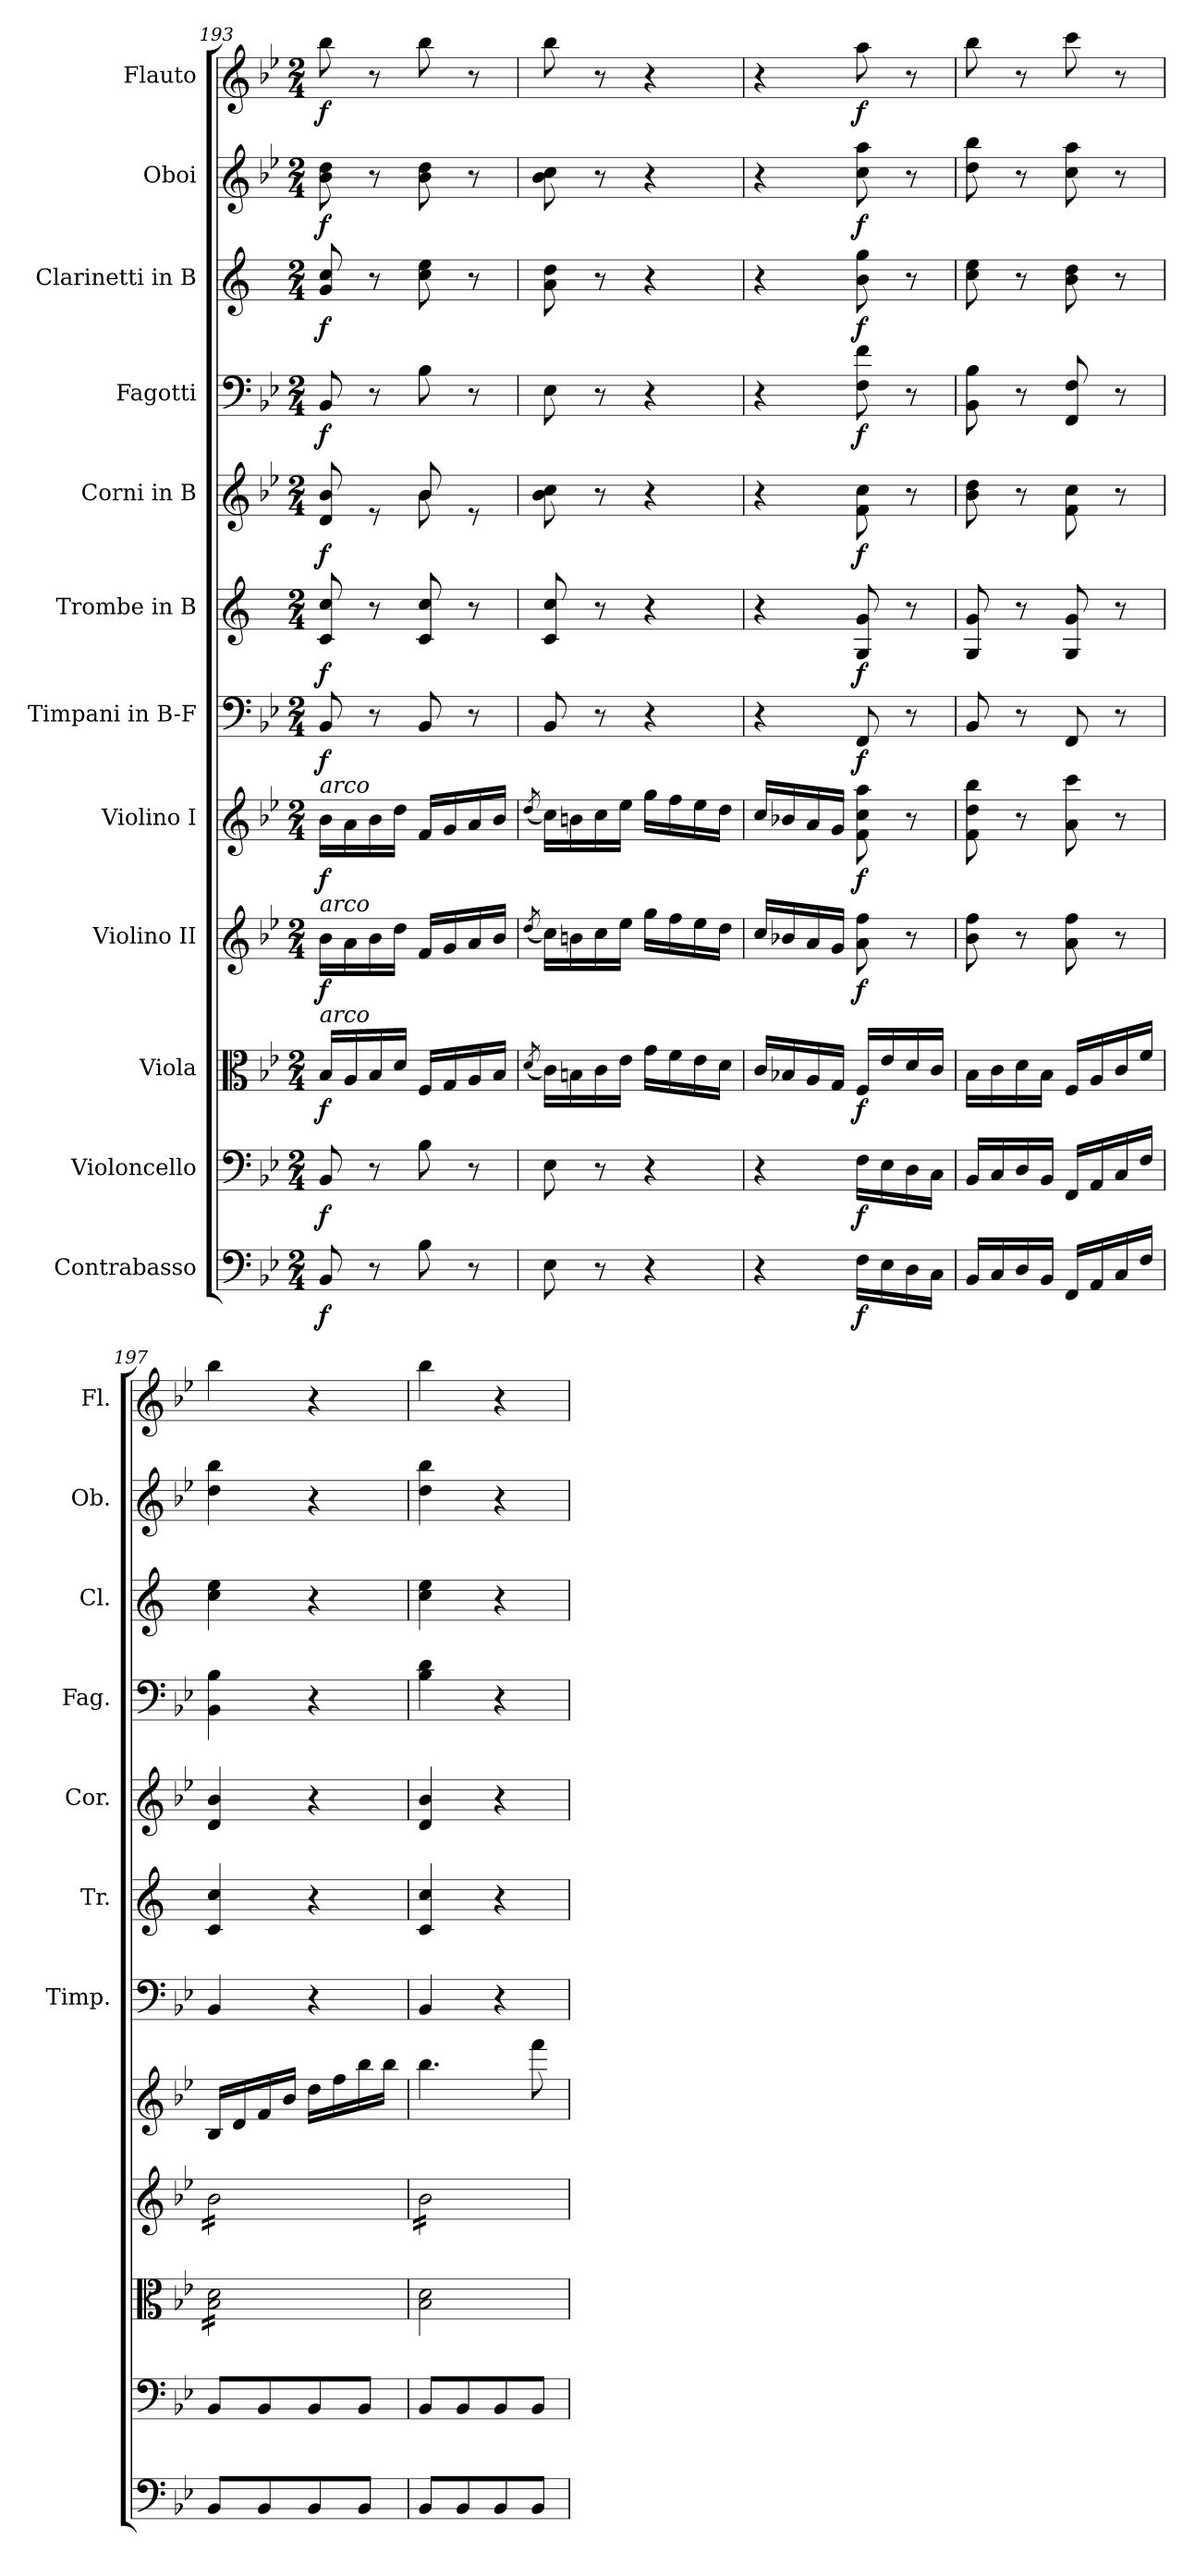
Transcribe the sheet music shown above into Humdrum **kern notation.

**kern	**dynam	**kern	**dynam	**kern	**dynam	**kern	**dynam	**kern	**dynam	**kern	**dynam	**kern	**dynam	**kern	**dynam	**kern	**dynam	**kern	**dynam	**kern	**dynam	**kern	**dynam
*part12	*part12	*part11	*part11	*part10	*part10	*part9	*part9	*part8	*part8	*part7	*part7	*part6	*part6	*part5	*part5	*part4	*part4	*part3	*part3	*part2	*part2	*part1	*part1
*staff12	*staff12	*staff11	*staff11	*staff10	*staff10	*staff9	*staff9	*staff8	*staff8	*staff7	*staff7	*staff6	*staff6	*staff5	*staff5	*staff4	*staff4	*staff3	*staff3	*staff2	*staff2	*staff1	*staff1
*I"Contrabasso	*	*I"Violoncello	*	*I"Viola	*	*I"Violino II	*	*I"Violino I	*	*I"Timpani in B-F	*	*I"Trombe in B	*	*I"Corni in B	*	*I"Fagotti	*	*I"Clarinetti in B	*	*I"Oboi	*	*I"Flauto	*
*	*	*	*	*	*	*	*	*	*	*I'Timp.	*	*I'Tr.	*	*I'Cor.	*	*I'Fag.	*	*I'Cl.	*	*I'Ob.	*	*I'Fl.	*
*clefF4	*	*clefF4	*	*clefC3	*	*clefG2	*	*clefG2	*	*clefF4	*	*clefG2	*	*clefG2	*	*clefF4	*	*clefG2	*	*clefG2	*	*clefG2	*
*ITrd7c12	*	*	*	*	*	*	*	*	*	*	*	*ITrd1c2	*	*ITrd8c14	*	*	*	*ITrd1c2	*	*	*	*	*
*k[b-e-]	*	*k[b-e-]	*	*k[b-e-]	*	*k[b-e-]	*	*k[b-e-]	*	*k[b-e-]	*	*k[b-e-]	*	*k[b-e-]	*	*k[b-e-]	*	*k[b-e-]	*	*k[b-e-]	*	*k[b-e-]	*
*M2/4	*	*M2/4	*	*M2/4	*	*M2/4	*	*M2/4	*	*M2/4	*	*M2/4	*	*M2/4	*	*M2/4	*	*M2/4	*	*M2/4	*	*M2/4	*
=193	=193	=193	=193	=193	=193	=193	=193	=193	=193	=193	=193	=193	=193	=193	=193	=193	=193	=193	=193	=193	=193	=193	=193
*	*	*	*	*	*	*	*	*	*	*	*	*	*	*^	*	*	*	*	*	*	*	*	*
!	!	!	!	!	!	!	!	!LO:TX:a:i:t=arco	!	!	!	!	!	!	!	!	!	!	!	!	!	!	!	!
!	!	!	!	!	!	!LO:TX:a:i:t=arco	!	!	!	!	!	!	!	!	!	!	!	!	!	!	!	!	!	!
!	!	!	!	!LO:TX:a:i:t=arco	!	!	!	!	!	!	!	!	!	!	!	!	!	!	!	!	!	!	!	!
!	!LO:DY:b	!	!LO:DY:b	!	!LO:DY:b	!	!LO:DY:b	!	!LO:DY:b	!	!LO:DY:b	!	!LO:DY:b	!	!	!LO:DY:b	!	!LO:DY:b	!	!LO:DY:b	!	!LO:DY:b	!	!LO:DY:b
8BBB-/	f	8BB-/	f	16B-/LL	f	16b-\LL	f	16b-\LL	f	8BB-/	f	8B-/ 8b-/	f	8D/ 8B-/	4ryy	f	8BB-/	f	8f/ 8b-/	f	8b-\ 8dd\	f	8bb-\	f
.	.	.	.	16A/	.	16a\	.	16a\	.	.	.	.	.	.	.	.	.	.	.	.	.	.	.	.
8r	.	8r	.	16B-/	.	16b-\	.	16b-\	.	8r	.	8r	.	8re	.	.	8r	.	8r	.	8r	.	8r	.
.	.	.	.	16d/JJ	.	16dd\JJ	.	16dd\JJ	.	.	.	.	.	.	.	.	.	.	.	.	.	.	.	.
8BB-\	.	8B-\	.	16F/LL	.	16f/LL	.	16f/LL	.	8BB-/	.	8B-/ 8b-/	.	8B-/	8B-\	.	8B-\	.	8b-\ 8dd\	.	8b-\ 8dd\	.	8bb-\	.
.	.	.	.	16G/	.	16g/	.	16g/	.	.	.	.	.	.	.	.	.	.	.	.	.	.	.	.
8r	.	8r	.	16A/	.	16a/	.	16a/	.	8r	.	8r	.	8re	8ryy	.	8r	.	8r	.	8r	.	8r	.
.	.	.	.	16B-/JJ	.	16b-/JJ	.	16b-/JJ	.	.	.	.	.	.	.	.	.	.	.	.	.	.	.	.
*	*	*	*	*	*	*	*	*	*	*	*	*	*	*v	*v	*	*	*	*	*	*	*	*	*
=194	=194	=194	=194	=194	=194	=194	=194	=194	=194	=194	=194	=194	=194	=194	=194	=194	=194	=194	=194	=194	=194	=194	=194
.	.	.	.	(8qd/	.	(8qdd/	.	(8qdd/	.	.	.	.	.	.	.	.	.	.	.	.	.	.	.
8EE-\	.	8E-\	.	16c\LL)	.	16cc\LL)	.	16cc\LL)	.	8BB-/	.	8B-/ 8b-/	.	8B-\ 8c\	.	8E-\	.	8g\ 8cc\	.	8b-\ 8cc\	.	8bb-\	.
.	.	.	.	16Bn\	.	16bn\	.	16bn\	.	.	.	.	.	.	.	.	.	.	.	.	.	.	.
8r	.	8r	.	16c\	.	16cc\	.	16cc\	.	8r	.	8r	.	8r	.	8r	.	8r	.	8r	.	8r	.
.	.	.	.	16e-\JJ	.	16ee-\JJ	.	16ee-\JJ	.	.	.	.	.	.	.	.	.	.	.	.	.	.	.
4r	.	4r	.	16g\LL	.	16gg\LL	.	16gg\LL	.	4r	.	4r	.	4r	.	4r	.	4r	.	4r	.	4r	.
.	.	.	.	16f\	.	16ff\	.	16ff\	.	.	.	.	.	.	.	.	.	.	.	.	.	.	.
.	.	.	.	16e-\	.	16ee-\	.	16ee-\	.	.	.	.	.	.	.	.	.	.	.	.	.	.	.
.	.	.	.	16d\JJ	.	16dd\JJ	.	16dd\JJ	.	.	.	.	.	.	.	.	.	.	.	.	.	.	.
=195	=195	=195	=195	=195	=195	=195	=195	=195	=195	=195	=195	=195	=195	=195	=195	=195	=195	=195	=195	=195	=195	=195	=195
4r	.	4r	.	16c/LL	.	16cc/LL	.	16cc/LL	.	4r	.	4r	.	4r	.	4r	.	4r	.	4r	.	4r	.
.	.	.	.	16B-X/	.	16b-X/	.	16b-X/	.	.	.	.	.	.	.	.	.	.	.	.	.	.	.
.	.	.	.	16A/	.	16a/	.	16a/	.	.	.	.	.	.	.	.	.	.	.	.	.	.	.
.	.	.	.	16G/JJ	.	16g/JJ	.	16g/JJ	.	.	.	.	.	.	.	.	.	.	.	.	.	.	.
!	!LO:DY:b	!	!LO:DY:b	!	!LO:DY:b	!	!LO:DY:b	!	!LO:DY:b	!	!LO:DY:b	!	!LO:DY:b	!	!LO:DY:b	!	!LO:DY:b	!	!LO:DY:b	!	!LO:DY:b	!	!LO:DY:b
16FF\LL	f	16F\LL	f	16F/LL	f	8a\ 8ff\	f	8f\ 8cc\ 8aa\	f	8FF/	f	8F/ 8f/	f	8F\ 8c\	f	8F\ 8f\	f	8a\ 8ff\	f	8cc\ 8aa\	f	8aa\	f
16EE-\	.	16E-\	.	16e-/	.	.	.	.	.	.	.	.	.	.	.	.	.	.	.	.	.	.	.
16DD\	.	16D\	.	16d/	.	8r	.	8r	.	8r	.	8r	.	8r	.	8r	.	8r	.	8r	.	8r	.
16CC\JJ	.	16C\JJ	.	16c/JJ	.	.	.	.	.	.	.	.	.	.	.	.	.	.	.	.	.	.	.
=196	=196	=196	=196	=196	=196	=196	=196	=196	=196	=196	=196	=196	=196	=196	=196	=196	=196	=196	=196	=196	=196	=196	=196
16BBB-/LL	.	16BB-/LL	.	16B-\LL	.	8b-\ 8ff\	.	8f\ 8dd\ 8bb-\	.	8BB-/	.	8F/ 8f/	.	8B-\ 8d\	.	8BB-\ 8B-\	.	8b-\ 8dd\	.	8dd\ 8bb-\	.	8bb-\	.
16CC/	.	16C/	.	16c\	.	.	.	.	.	.	.	.	.	.	.	.	.	.	.	.	.	.	.
16DD/	.	16D/	.	16d\	.	8r	.	8r	.	8r	.	8r	.	8r	.	8r	.	8r	.	8r	.	8r	.
16BBB-/JJ	.	16BB-/JJ	.	16B-\JJ	.	.	.	.	.	.	.	.	.	.	.	.	.	.	.	.	.	.	.
16FFF/LL	.	16FF/LL	.	16F/LL	.	8a\ 8ff\	.	8a\ 8ccc\	.	8FF/	.	8F/ 8f/	.	8F\ 8c\	.	8FF/ 8F/	.	8a\ 8cc\	.	8cc\ 8aa\	.	8ccc\	.
16AAA/	.	16AA/	.	16A/	.	.	.	.	.	.	.	.	.	.	.	.	.	.	.	.	.	.	.
16CC/	.	16C/	.	16c/	.	8r	.	8r	.	8r	.	8r	.	8r	.	8r	.	8r	.	8r	.	8r	.
16FF/JJ	.	16F/JJ	.	16f/JJ	.	.	.	.	.	.	.	.	.	.	.	.	.	.	.	.	.	.	.
=197	=197	=197	=197	=197	=197	=197	=197	=197	=197	=197	=197	=197	=197	=197	=197	=197	=197	=197	=197	=197	=197	=197	=197
*	*	*	*	*tremolo	*	*	*	*	*	*	*	*	*	*	*	*	*	*	*	*	*	*	*
*	*	*	*	*	*	*tremolo	*	*	*	*	*	*	*	*	*	*	*	*	*	*	*	*	*
8BBB-/L	.	8BB-/L	.	16B-\ 16d\LL	.	16b-\LL	.	16B-/LL	.	4BB-/	.	4B-/ 4b-/	.	4D/ 4B-/	.	4BB-\ 4B-\	.	4b-\ 4dd\	.	4dd\ 4bb-\	.	4bb-\	.
.	.	.	.	16B-\ 16d\	.	16b-\	.	16d/	.	.	.	.	.	.	.	.	.	.	.	.	.	.	.
8BBB-/	.	8BB-/	.	16B-\ 16d\	.	16b-\	.	16f/	.	.	.	.	.	.	.	.	.	.	.	.	.	.	.
.	.	.	.	16B-\ 16d\	.	16b-\	.	16b-/JJ	.	.	.	.	.	.	.	.	.	.	.	.	.	.	.
8BBB-/	.	8BB-/	.	16B-\ 16d\	.	16b-\	.	16dd\LL	.	4r	.	4r	.	4r	.	4r	.	4r	.	4r	.	4r	.
.	.	.	.	16B-\ 16d\	.	16b-\	.	16ff\	.	.	.	.	.	.	.	.	.	.	.	.	.	.	.
8BBB-/J	.	8BB-/J	.	16B-\ 16d\	.	16b-\	.	16bb-\	.	.	.	.	.	.	.	.	.	.	.	.	.	.	.
.	.	.	.	16B-\ 16d\JJ	.	16b-\JJ	.	16bb-\JJ	.	.	.	.	.	.	.	.	.	.	.	.	.	.	.
*	*	*	*	*Xtremolo	*	*	*	*	*	*	*	*	*	*	*	*	*	*	*	*	*	*	*
=198	=198	=198	=198	=198	=198	=198	=198	=198	=198	=198	=198	=198	=198	=198	=198	=198	=198	=198	=198	=198	=198	=198	=198
8BBB-/L	.	8BB-/L	.	2B-\ 2d\	.	16b-\LL	.	4.bb-\	.	4BB-/	.	4B-/ 4b-/	.	4D/ 4B-/	.	4B-\ 4d\	.	4b-\ 4dd\	.	4dd\ 4bb-\	.	4bb-\	.
.	.	.	.	.	.	16b-\	.	.	.	.	.	.	.	.	.	.	.	.	.	.	.	.	.
8BBB-/	.	8BB-/	.	.	.	16b-\	.	.	.	.	.	.	.	.	.	.	.	.	.	.	.	.	.
.	.	.	.	.	.	16b-\	.	.	.	.	.	.	.	.	.	.	.	.	.	.	.	.	.
8BBB-/	.	8BB-/	.	.	.	16b-\	.	.	.	4r	.	4r	.	4r	.	4r	.	4r	.	4r	.	4r	.
.	.	.	.	.	.	16b-\	.	.	.	.	.	.	.	.	.	.	.	.	.	.	.	.	.
8BBB-/J	.	8BB-/J	.	.	.	16b-\	.	8fff\	.	.	.	.	.	.	.	.	.	.	.	.	.	.	.
.	.	.	.	.	.	16b-\JJ	.	.	.	.	.	.	.	.	.	.	.	.	.	.	.	.	.
*	*	*	*	*	*	*Xtremolo	*	*	*	*	*	*	*	*	*	*	*	*	*	*	*	*	*
=	=	=	=	=	=	=	=	=	=	=	=	=	=	=	=	=	=	=	=	=	=	=	=
*-	*-	*-	*-	*-	*-	*-	*-	*-	*-	*-	*-	*-	*-	*-	*-	*-	*-	*-	*-	*-	*-	*-	*-
